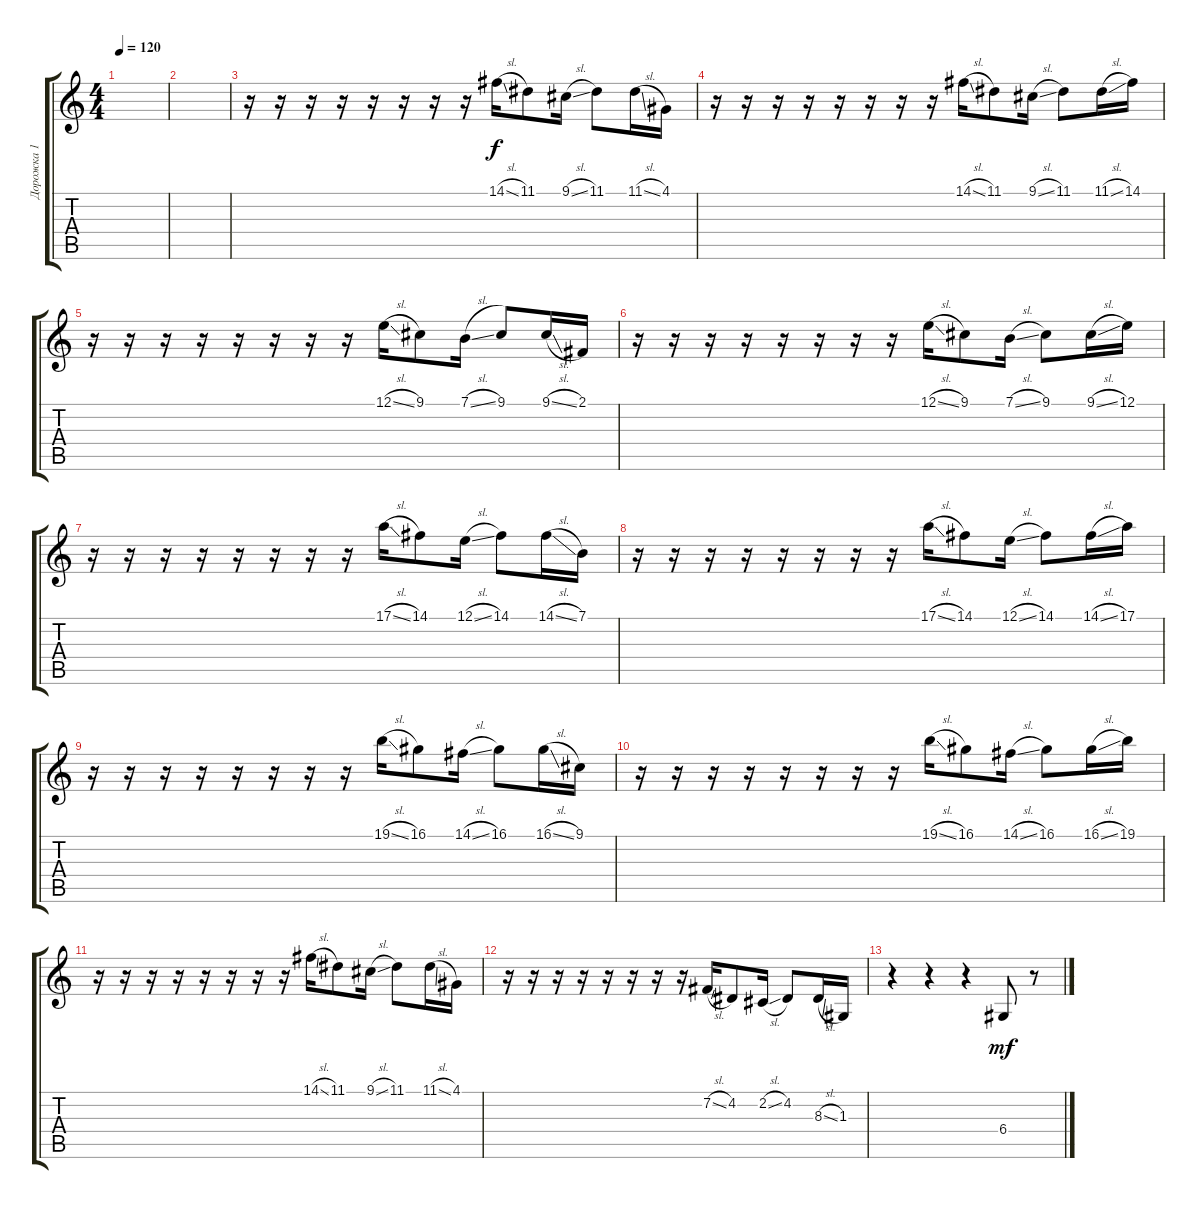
\track ("Дорожка 1" "Дорожка 1") {instrument lead2sawtooth}
\staff {score tabs}
\tuning (E4 B3 G3 D3 A2 E2) {hide}
\ts (4 4)
\tempo 120
\clef g2
\ks c
|
|
r.16 r.16 r.16 r.16 r.16 r.16 r.16 r.16 14.1{sl}.16 11.1.8 9.1{sl}.16 11.1.8 11.1{sl}.16 4.1.16 |
r.16 r.16 r.16 r.16 r.16 r.16 r.16 r.16 14.1{sl}.16 11.1.8 9.1{sl}.16 11.1.8 11.1{sl}.16 14.1.16 |
r.16 r.16 r.16 r.16 r.16 r.16 r.16 r.16 12.1{sl}.16 9.1.8 7.1{sl}.16 9.1.8 9.1{sl}.16 2.1.16 |
r.16 r.16 r.16 r.16 r.16 r.16 r.16 r.16 12.1{sl}.16 9.1.8 7.1{sl}.16 9.1.8 9.1{sl}.16 12.1.16 |
r.16 r.16 r.16 r.16 r.16 r.16 r.16 r.16 17.1{sl}.16 14.1.8 12.1{sl}.16 14.1.8 14.1{sl}.16 7.1.16 |
r.16 r.16 r.16 r.16 r.16 r.16 r.16 r.16 17.1{sl}.16 14.1.8 12.1{sl}.16 14.1.8 14.1{sl}.16 17.1.16 |
r.16 r.16 r.16 r.16 r.16 r.16 r.16 r.16 19.1{sl}.16 16.1.8 14.1{sl}.16 16.1.8 16.1{sl}.16 9.1.16 |
r.16 r.16 r.16 r.16 r.16 r.16 r.16 r.16 19.1{sl}.16 16.1.8 14.1{sl}.16 16.1.8 16.1{sl}.16 19.1.16 |
r.16 r.16 r.16 r.16 r.16 r.16 r.16 r.16 14.1{sl}.16 11.1.8 9.1{sl}.16 11.1.8 11.1{sl}.16 4.1.16 |
r.16 r.16 r.16 r.16 r.16 r.16 r.16 r.16 7.2{sl}.16 4.2.8 2.2{sl}.16 4.2.8 8.3{sl}.16 1.3.16 |
r.4 r.4 r.4 6.4.8{dy mf} r.8
